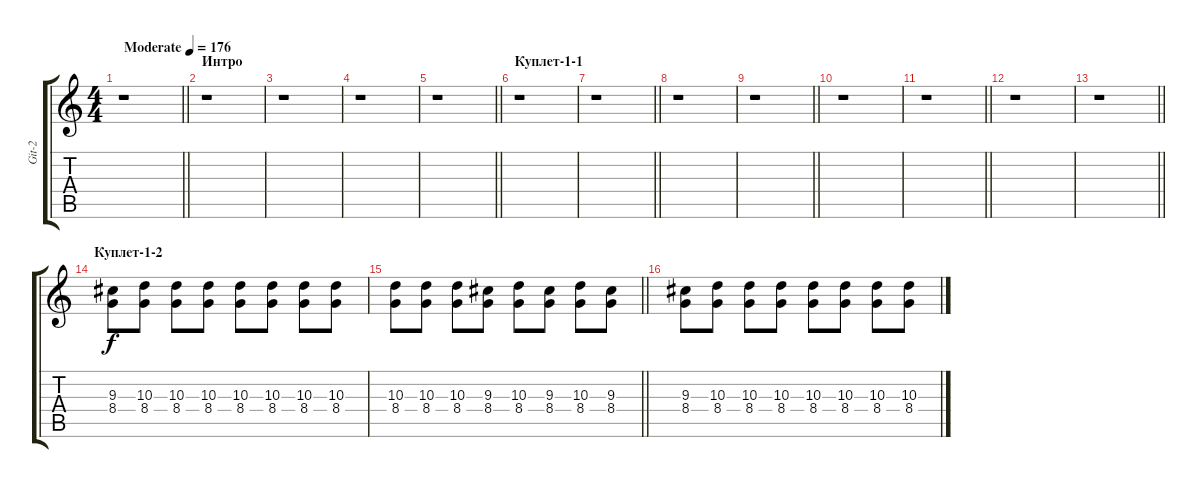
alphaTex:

\track ("Git-2" "Git-2") {instrument distortionguitar}
\staff {score tabs}
\tuning (C4 Ab3 E3 B2 Gb2 Db2) {hide}
\ts (4 4)
\tempo (176 "Moderate")
\clef g2
\barLineRight lightlight
\ks c
r.1{dy f instrument distortionguitar} |
\section ("" "Интро")
r.1 |
r.1 |
r.1 |
\barLineRight lightlight
r.1 |
\section ("" "Куплет-1-1")
r.1 |
\barLineRight lightlight
r.1 |
r.1 |
\barLineRight lightlight
r.1 |
r.1 |
\barLineRight lightlight
r.1 |
r.1 |
\barLineRight lightlight
r.1 |
\section ("" "Куплет-1-2")
(9.3 8.4).8 (10.3 8.4).8 (10.3 8.4).8 (10.3 8.4).8 (10.3 8.4).8 (10.3 8.4).8 (10.3 8.4).8 (10.3 8.4).8 |
\barLineRight lightlight
(10.3 8.4).8 (10.3 8.4).8 (10.3 8.4).8 (9.3 8.4).8 (10.3 8.4).8 (9.3 8.4).8 (10.3 8.4).8 (9.3 8.4).8 |
(9.3 8.4).8 (10.3 8.4).8 (10.3 8.4).8 (10.3 8.4).8 (10.3 8.4).8 (10.3 8.4).8 (10.3 8.4).8 (10.3 8.4).8
